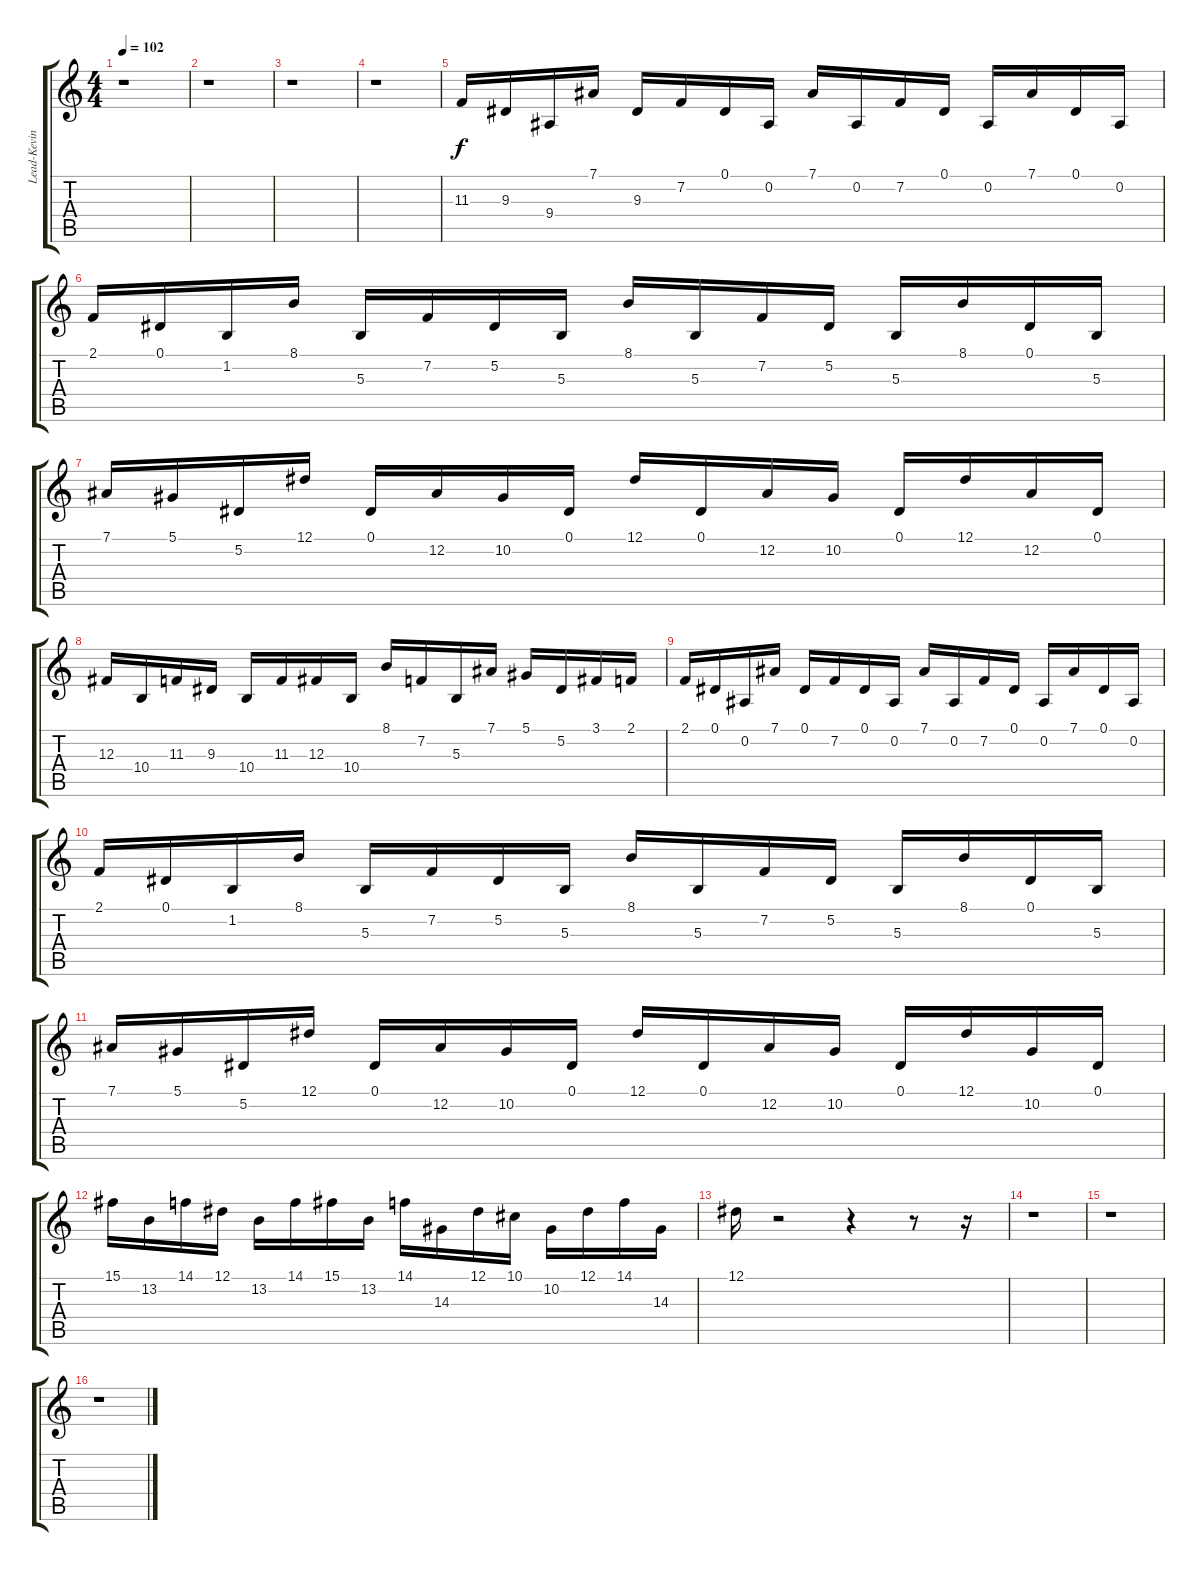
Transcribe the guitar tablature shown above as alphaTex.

\track ("Lead-Kevin Moore" "Lead-Kevin") {instrument pad3polysynth}
\staff {score tabs}
\tuning (Eb4 Bb3 Gb3 Db3 Ab2 Eb2) {hide}
\ts (4 4)
\tempo 102
\clef g2
\ks c
r.1{dy f} |
r.1 |
r.1 |
r.1 |
11.3.16{volume 13} 9.3.16 9.4.16 7.1.16 9.3.16 7.2.16 0.1.16 0.2.16 7.1.16 0.2.16 7.2.16 0.1.16 0.2.16 7.1.16 0.1.16 0.2.16 |
2.1.16 0.1.16 1.2.16 8.1.16 5.3.16 7.2.16 5.2.16 5.3.16 8.1.16 5.3.16 7.2.16 5.2.16 5.3.16 8.1.16 0.1.16 5.3.16 |
7.1.16 5.1.16 5.2.16 12.1.16 0.1.16 12.2.16 10.2.16 0.1.16 12.1.16 0.1.16 12.2.16 10.2.16 0.1.16 12.1.16 12.2.16 0.1.16 |
12.3.16 10.4.16 11.3.16 9.3.16 10.4.16 11.3.16 12.3.16 10.4.16 8.1.16 7.2.16 5.3.16 7.1.16 5.1.16 5.2.16 3.1.16 2.1.16 |
2.1.16 0.1.16 0.2.16 7.1.16 0.1.16 7.2.16 0.1.16 0.2.16 7.1.16 0.2.16 7.2.16 0.1.16 0.2.16 7.1.16 0.1.16 0.2.16 |
2.1.16 0.1.16 1.2.16 8.1.16 5.3.16 7.2.16 5.2.16 5.3.16 8.1.16 5.3.16 7.2.16 5.2.16 5.3.16 8.1.16 0.1.16 5.3.16 |
7.1.16 5.1.16 5.2.16 12.1.16 0.1.16 12.2.16 10.2.16 0.1.16 12.1.16 0.1.16 12.2.16 10.2.16 0.1.16 12.1.16 10.2.16 0.1.16 |
15.1.16 13.2.16 14.1.16 12.1.16 13.2.16 14.1.16 15.1.16 13.2.16 14.1.16 14.3.16 12.1.16 10.1.16 10.2.16 12.1.16 14.1.16 14.3.16 |
12.1.16 r.2 r.4 r.8 r.16 |
r.1 |
r.1 |
r.1
